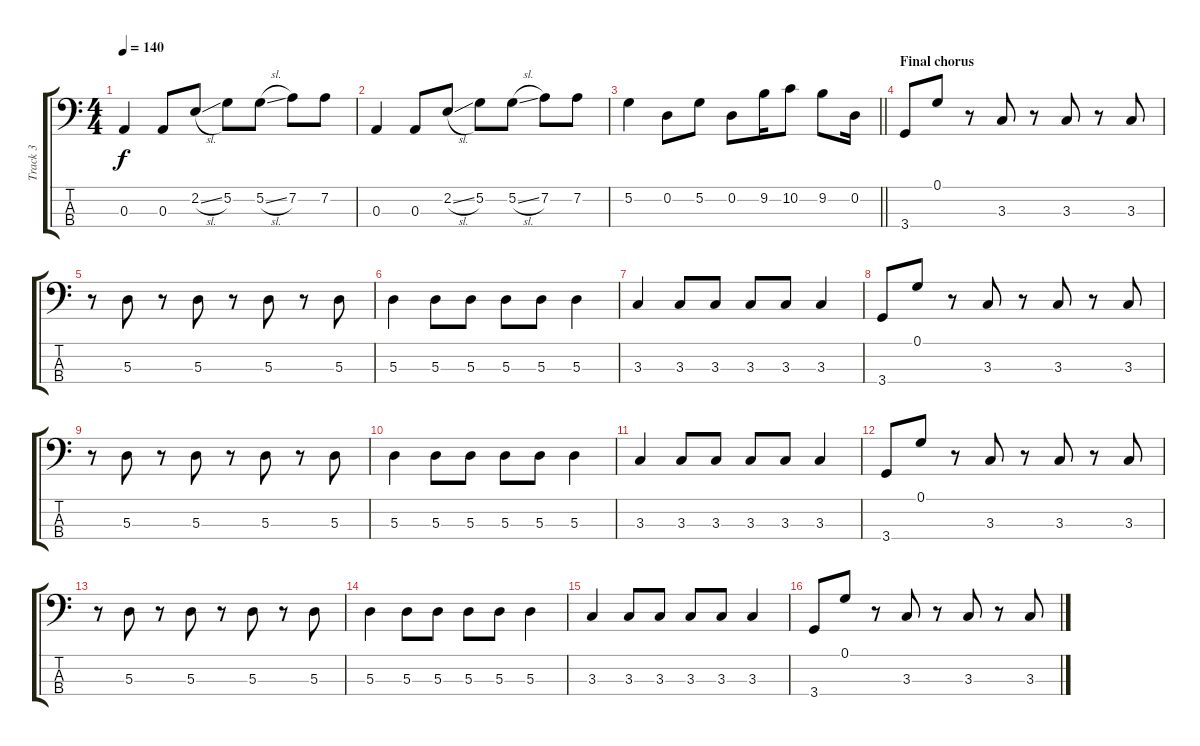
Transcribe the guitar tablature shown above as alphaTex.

\track ("Track 3" "Track 3") {instrument electricbassfinger}
\staff {score tabs}
\tuning (G2 D2 A1 E1) {hide}
\ts (4 4)
\tempo 140
\clef f4
\ks c
0.3.4{dy f} 0.3.8 2.2{sl}.8 5.2.8 5.2{sl}.8 7.2.8 7.2.8 |
0.3.4 0.3.8 2.2{sl}.8 5.2.8 5.2{sl}.8 7.2.8 7.2.8 |
\barLineRight lightlight
5.2.4 0.2.8 5.2.8 0.2.8 9.2.16 10.2.8 9.2.8 0.2.16 |
\section ("" "Final chorus")
3.4.8 0.1.8 r.8 3.3.8 r.8 3.3.8 r.8 3.3.8 |
r.8 5.3.8 r.8 5.3.8 r.8 5.3.8 r.8 5.3.8 |
5.3.4 5.3.8 5.3.8 5.3.8 5.3.8 5.3.4 |
3.3.4 3.3.8 3.3.8 3.3.8 3.3.8 3.3.4 |
3.4.8 0.1.8 r.8 3.3.8 r.8 3.3.8 r.8 3.3.8 |
r.8 5.3.8 r.8 5.3.8 r.8 5.3.8 r.8 5.3.8 |
5.3.4 5.3.8 5.3.8 5.3.8 5.3.8 5.3.4 |
3.3.4 3.3.8 3.3.8 3.3.8 3.3.8 3.3.4 |
3.4.8 0.1.8 r.8 3.3.8 r.8 3.3.8 r.8 3.3.8 |
r.8 5.3.8 r.8 5.3.8 r.8 5.3.8 r.8 5.3.8 |
5.3.4 5.3.8 5.3.8 5.3.8 5.3.8 5.3.4 |
3.3.4 3.3.8 3.3.8 3.3.8 3.3.8 3.3.4 |
3.4.8 0.1.8 r.8 3.3.8 r.8 3.3.8 r.8 3.3.8
